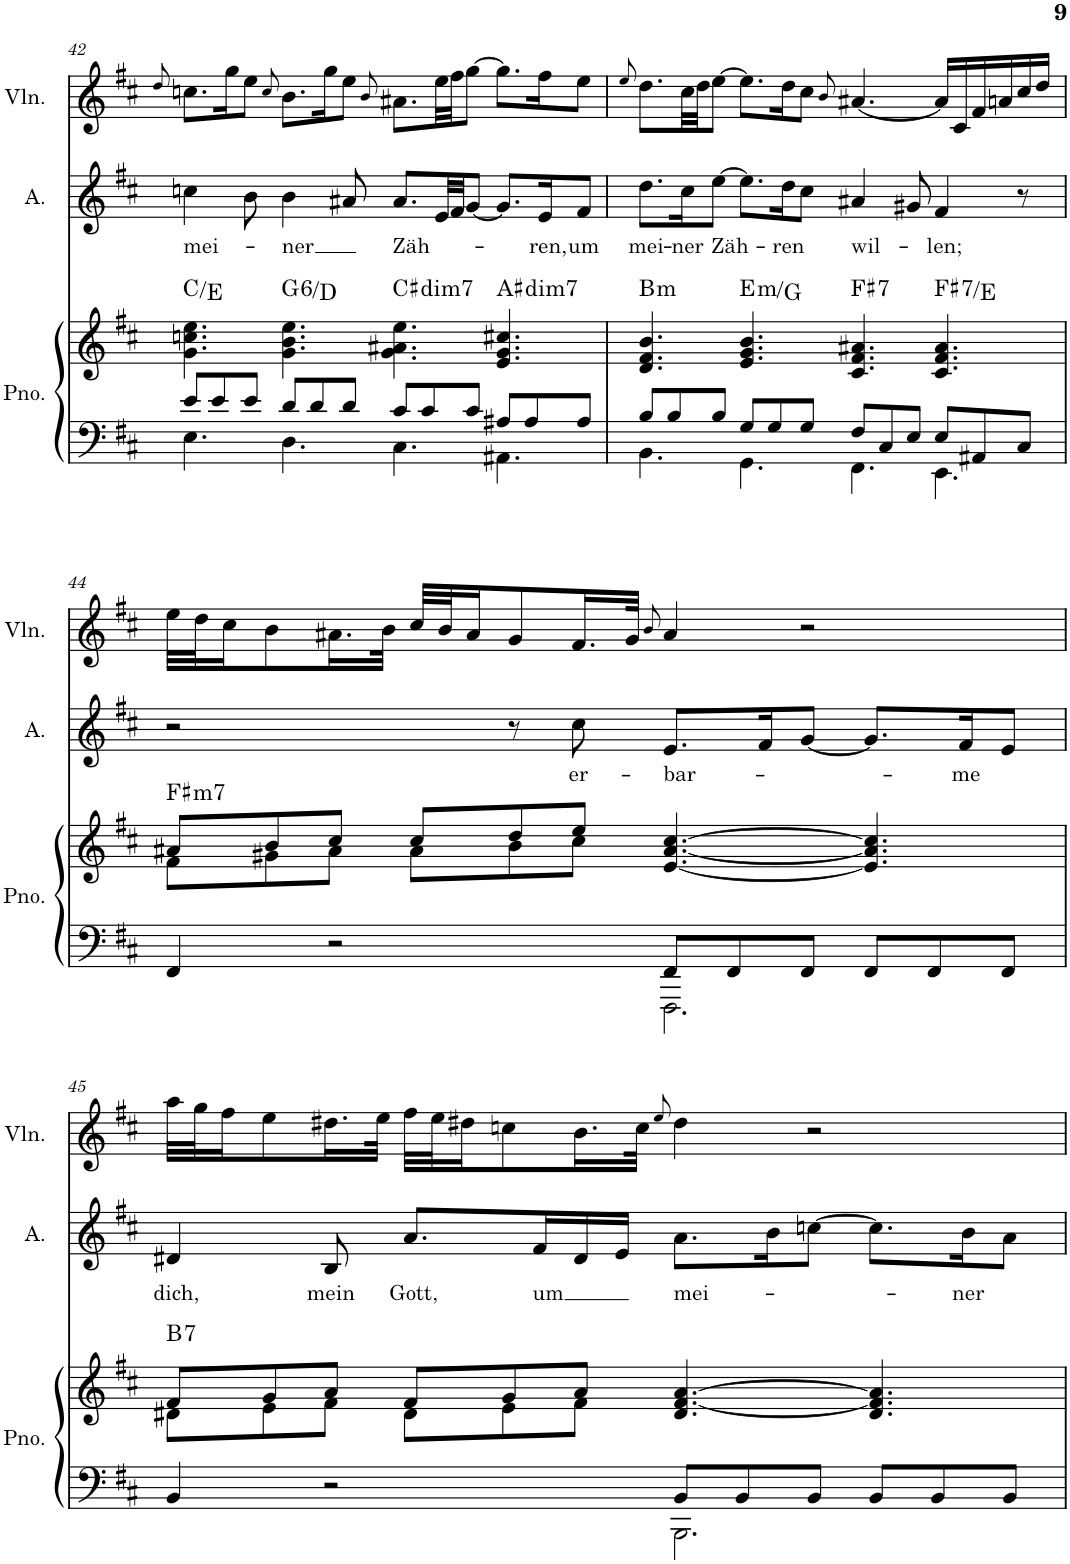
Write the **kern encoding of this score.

**kern	**kern	**harte	**kern	**text	**kern
*part3	*part3	*part3	*part2	*part2	*part1
*staff4	*staff3	*	*staff2	*staff2	*staff1
*I"Piano	*	*	*I"Alto	*	*I"ヴァイオリン
*I'Pno.	*	*	*I'A.	*	*
!!LO:PB:g=z
*clefF4	*clefG2	*	*clefG2	*	*clefG2
*k[f#c#]	*k[f#c#]	*	*k[f#c#]	*	*k[f#c#]
*M12/8	*M12/8	*	*M12/8	*	*M12/8
=42	=42	=42	=42	=42	=42
.	.	.	.	.	8qdd/
*^	*	*	*	*	*
!	!	!	!	!	!LO:LY:b	!
8e/L	4.E\	4.g\ 4.ccn\ 4.ee\	C:maj/3	4ccn\	mei-	8.ccn\L
8e/	.	.	.	.	.	.
.	.	.	.	.	.	16gg\K
8e/J	.	.	.	8b\	.	8ee\J
.	.	.	.	.	.	8qcc/
!	!	!	!LO:H:kt=6	!	!LO:LY:b	!
8d/L	4.D\	4.g\ 4.b\ 4.ee\	G:maj6/5	4b\	-ner	8.b\L
8d/	.	.	.	.	.	.
.	.	.	.	.	.	16gg\K
8d/J	.	.	.	8a#X/	.	8ee\J
.	.	.	.	.	.	8qb/
!	!	!	!LO:H:kt=dim7	!	!LO:LY:b	!
8c#/L	4.C#\	4.g\ 4.a#X\ 4.ee\	C#:dim7	8.a#/L	Zäh-	8.a#X\L
8c#/	.	.	.	.	.	.
.	.	.	.	32e/LL	.	32ee\LL
.	.	.	.	32f#/JJ	.	32ff#\JJ
8c#/J	.	.	.	[8g/J	.	[8gg\J
!	!	!	!LO:H:kt=dim7	!	!	!
8A#X/L	4.AA#X\	4.e/ 4.g/ 4.cc#X/	A#:dim7	8.g/L]	.	8.gg\L]
8A#/	.	.	.	.	.	.
!	!	!	!	!	!LO:LY:b	!
.	.	.	.	16e/K	-ren,	16ff#\K
!	!	!	!	!	!LO:LY:b	!
8A#/J	.	.	.	8f#/J	um	8ee\J
=43	=43	=43	=43	=43	=43	=43
.	.	.	.	.	.	8qee/
!	!	!	!LO:H:kt=m	!	!LO:LY:b	!
8B/L	4.BB\	4.d/ 4.f#/ 4.b/	B:min	8.dd\L	mei-	8.dd\L
8B/	.	.	.	.	.	.
!	!	!	!	!	!LO:LY:b	!
.	.	.	.	16cc#\K	-ner	32cc#\LL
.	.	.	.	.	.	32dd\JJ
!	!	!	!	!	!LO:LY:b	!
8B/J	.	.	.	[8ee\J	Zäh-	[8ee\J
!	!	!	!LO:H:kt=m	!	!	!
8G/L	4.GG\	4.e/ 4.g/ 4.b/	E:min/b3	8.ee\L]	.	8.ee\L]
8G/	.	.	.	.	.	.
!	!	!	!	!	!LO:LY:b	!
.	.	.	.	16dd\K	-ren	16dd\K
8G/J	.	.	.	8cc#\J	.	8cc#\J
.	.	.	.	.	.	8qb/
!	!	!	!LO:H:kt=7	!	!LO:LY:b	!
8F#/L	4.FF#\	4.c#/ 4.f#/ 4.a#X/	F#:7	4a#X/	wil-	[4.a#X/
8C#/	.	.	.	.	.	.
8E/J	.	.	.	8g#X/	.	.
!	!	!	!LO:H:kt=7	!	!LO:LY:b	!
8E/L	4.EE\	4.c#/ 4.f#/ 4.a#/	F#:7/b7	4f#/	-len;	16a#/LL]
.	.	.	.	.	.	16c#/
8AA#X/	.	.	.	.	.	16f#/
.	.	.	.	.	.	16an/
8C#/J	.	.	.	8r	.	16cc#/
.	.	.	.	.	.	16dd/JJ
!!LO:LB:g=z
=44	=44	=44	=44	=44	=44	=44
*	*	*^	*	*	*	*
!	!	!	!	!LO:H:kt=m7	!	!	!
4FF#/	2.ryy	8a#X/L	8f#\L	F#:min7	2r	.	32ee\LLL
.	.	.	.	.	.	.	32dd\J
.	.	.	.	.	.	.	16cc#\J
.	.	8b/	8g#X\	.	.	.	8b\
2r	.	8cc#/J	8a#\J	.	.	.	16.a#X\L
.	.	.	.	.	.	.	32b\JJk
.	.	8cc#/L	8a#\L	.	.	.	32cc#/LLL
.	.	.	.	.	.	.	32b/J
.	.	.	.	.	.	.	16a#/J
.	.	8dd/	8b\	.	8r	.	8g/
!	!	!	!	!	!	!LO:LY:b	!
.	.	8ee/J	8cc#\J	.	8cc#\	er-	16.f#/L
.	.	.	.	.	.	.	32g/JJk
.	.	.	.	.	.	.	8qb/
!	!	!	!	!	!	!LO:LY:b	!
8FF#/L	2.FFF#\	[4.e/ [4.a#/ [4.cc#/	2.ryy	.	8.e/L	-bar-	4a#/
8FF#/	.	.	.	.	.	.	.
.	.	.	.	.	16f#/K	.	.
8FF#/J	.	.	.	.	[8g/J	.	2r
8FF#/L	.	4.e/] 4.a#/] 4.cc#/]	.	.	8.g/L]	.	.
8FF#/	.	.	.	.	.	.	.
!	!	!	!	!	!	!LO:LY:b	!
.	.	.	.	.	16f#/K	-me	.
8FF#/J	.	.	.	.	8e/J	.	.
!!LO:LB:g=z
=45	=45	=45	=45	=45	=45	=45	=45
!	!	!	!	!LO:H:kt=7	!	!LO:LY:b	!
4BB/	2.ryy	8f#/L	8d#X\L	B:7	4d#X/	dich,	32aa\LLL
.	.	.	.	.	.	.	32gg\J
.	.	.	.	.	.	.	16ff#\J
.	.	8g/	8e\	.	.	.	8ee\
!	!	!	!	!	!	!LO:LY:b	!
2r	.	8a/J	8f#\J	.	8B/	mein	16.dd#X\L
.	.	.	.	.	.	.	32ee\JJk
!	!	!	!	!	!	!LO:LY:b	!
.	.	8f#/L	8d#\L	.	8.a/L	Gott,	32ff#\LLL
.	.	.	.	.	.	.	32ee\J
.	.	.	.	.	.	.	16dd#X\J
.	.	8g/	8e\	.	.	.	8ccn\
!	!	!	!	!	!	!LO:LY:b	!
.	.	.	.	.	16f#/L	um	.
.	.	8a/J	8f#\J	.	16d#/	.	16.b\L
.	.	.	.	.	16e/JJ	.	.
.	.	.	.	.	.	.	32cc\JJk
.	.	.	.	.	.	.	8qee/
!	!	!	!	!	!	!LO:LY:b	!
8BB/L	2.BBB\	4.d#/ [4.f#/ [4.a/	2.ryy	.	8.a\L	mei-	4dd#\
8BB/	.	.	.	.	.	.	.
.	.	.	.	.	16b\K	.	.
8BB/J	.	.	.	.	[8ccn\J	.	2r
8BB/L	.	4.d#/ 4.f#/] 4.a/]	.	.	8.cc\L]	.	.
8BB/	.	.	.	.	.	.	.
!	!	!	!	!	!	!LO:LY:b	!
.	.	.	.	.	16b\K	-ner	.
8BB/J	.	.	.	.	8a\J	.	.
*v	*v	*	*	*	*	*	*
*	*v	*v	*	*	*	*
=	=	=	=	=	=
*-	*-	*-	*-	*-	*-
